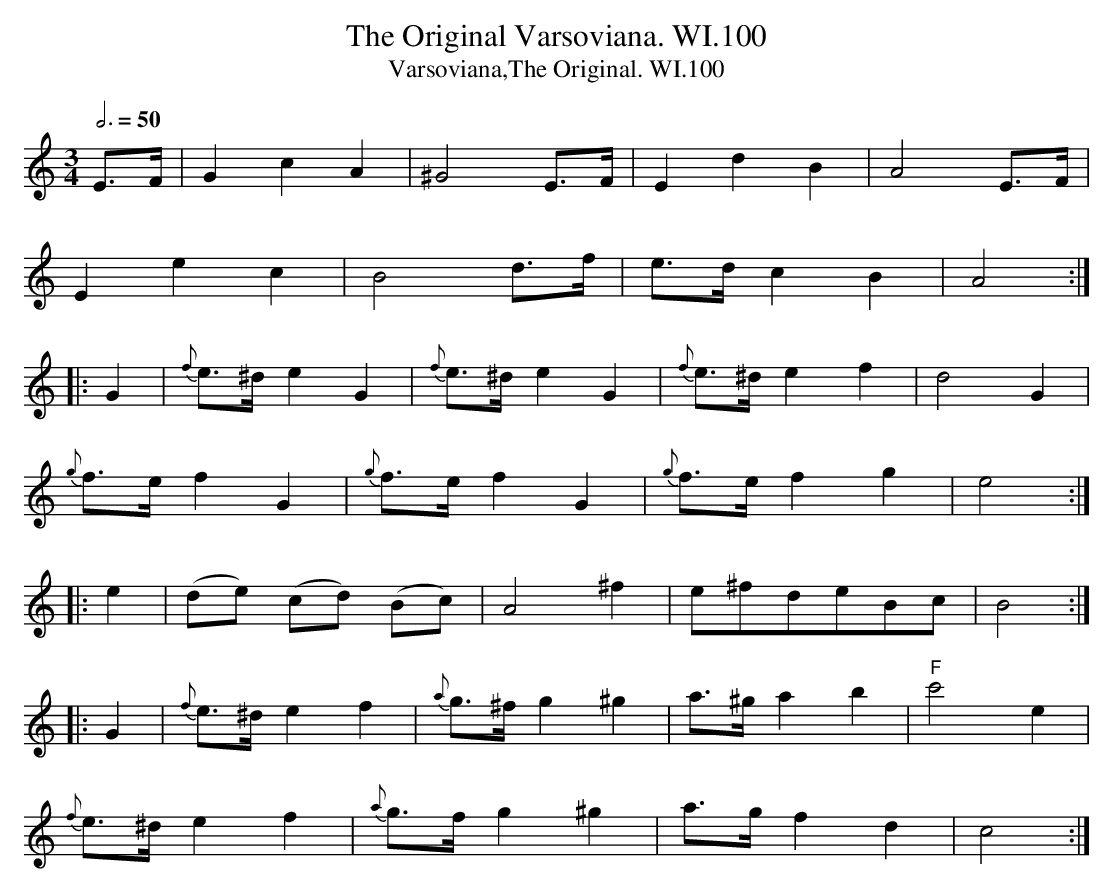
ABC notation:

X:1
T:Original Varsoviana. WI.100, The
T:Varsoviana,The Original. WI.100
M:3/4
L:1/8
Q:3/4=50
K:C
E>F|G2c2A2|^G4E>F|E2d2B2|"^"A4E>F|
E2e2c2|"^"B4d>f|e>dc2B2|A4:|
|:G2|{f}e>^de2G2|{f}e>^de2G2|{f}e>^de2f2|"^"d4G2|
{g}f>ef2G2|{g}f>ef2G2|{g}f>ef2g2|e4:|
|:e2|(de) (cd) (Bc)|"^"A4^f2|e^fdeBc|B4:|
|:G2|{f}e>^de2f2|{a}g>^fg2^g2|a>^ga2b2|"^F"c'4e2|
{f}e>^de2f2|{a}g>fg2^g2|a>gf2d2|c4:|
